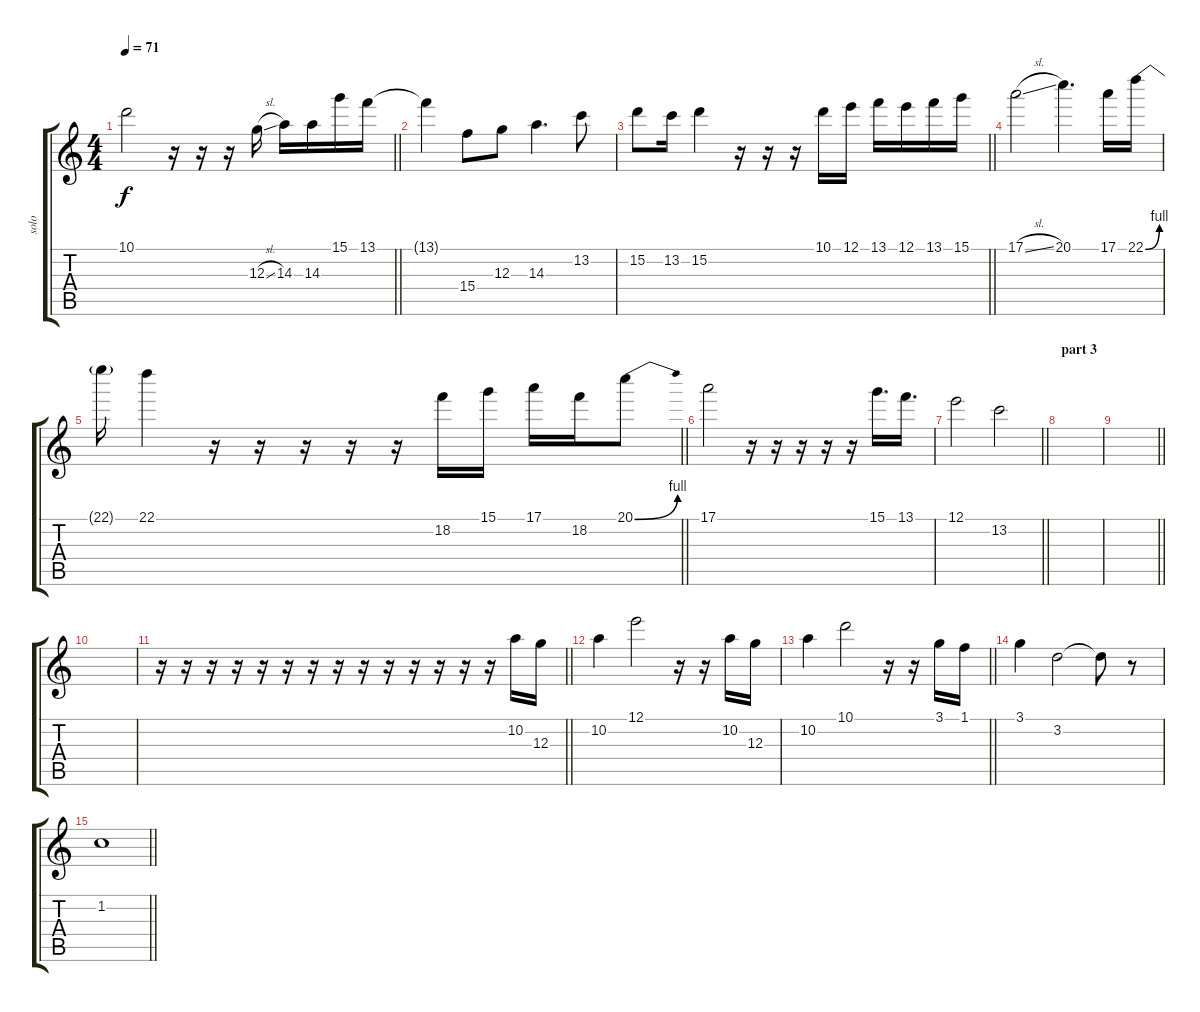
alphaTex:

\track ("solo" "solo") {instrument distortionguitar}
\staff {score tabs}
\tuning (E4 B3 G3 D3 A2 E2) {hide}
\ts (4 4)
\tempo 71
\clef g2
\barLineRight lightlight
\ks c
10.1.2{dy f} r.16 r.16 r.16 12.3{sl}.16 14.3.16 14.3.16 15.1.16 13.1.16 |
13.1{t}.4 15.4.8 12.3.8 14.3.4{d} 13.2.8 |
\barLineRight lightlight
15.2.8 13.2.16 15.2.4 r.16 r.16 r.16 10.1.16 12.1.16 13.1.16 12.1.16 13.1.16 15.1.16 |
17.1{sl}.2 20.1.4{d} 17.1.16 22.1{be (bend 0 0 60 4)}.16 |
\barLineRight lightlight
22.1{t}.16 22.1.4 r.16 r.16 r.16 r.16 r.16 18.2.16 15.1.16 17.1.16 18.2.16 20.1{be (bend 0 0 60 4)}.8 |
17.1.2 r.16 r.16 r.16 r.16 r.16 15.1.16{d} 13.1.16{d} |
\barLineRight lightlight
12.1.2 13.2.2 |
\section ("" "part 3")
|
\barLineRight lightlight
|
|
\barLineRight lightlight
r.16{volume 10 instrument distortionguitar} r.16 r.16 r.16 r.16 r.16 r.16 r.16 r.16 r.16 r.16 r.16 r.16 r.16 10.2.16 12.3.16 |
10.2.4 12.1.2 r.16 r.16 10.2.16 12.3.16 |
\barLineRight lightlight
10.2.4 10.1.2 r.16 r.16 3.1.16 1.1.16 |
3.1.4 3.2.2 3.2{t}.8 r.8 |
\barLineRight lightlight
1.2.1{volume 2 instrument distortionguitar}
